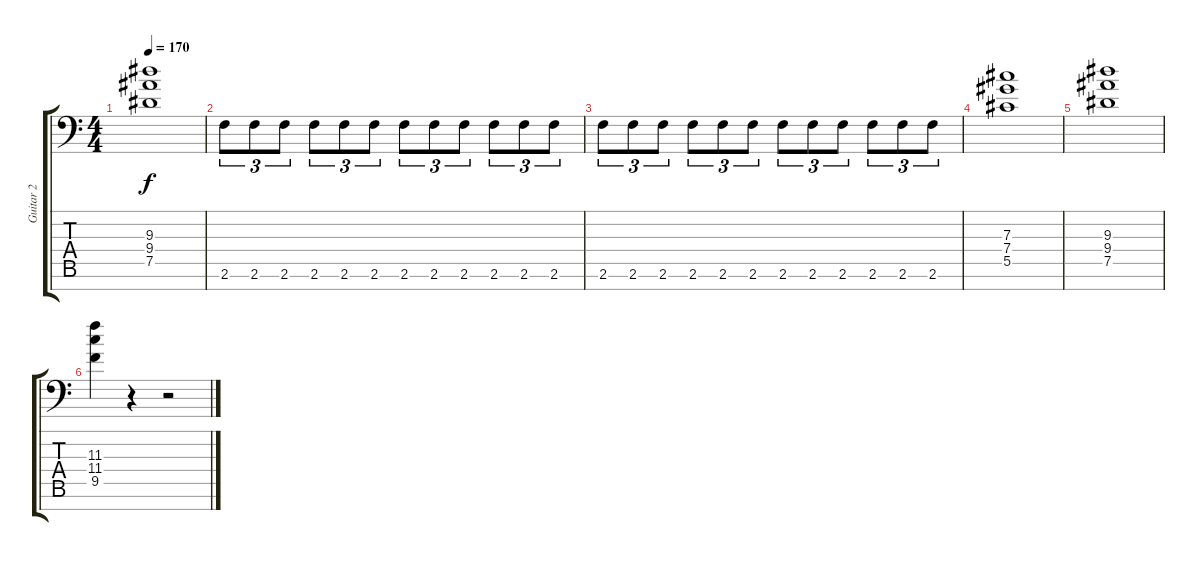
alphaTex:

\track ("Guitar 2" "Guitar 2") {instrument distortionguitar}
\staff {score tabs}
\tuning (Eb4 Bb3 Gb3 Db3 Ab2 Eb2 Bb1) {hide}
\ts (4 4)
\tempo 170
\clef f4
\ks c
(9.3 9.4 7.5).1{dy f} |
2.6.8{tu (3 2)} 2.6.8{tu (3 2)} 2.6.8{tu (3 2)} 2.6.8{tu (3 2)} 2.6.8{tu (3 2)} 2.6.8{tu (3 2)} 2.6.8{tu (3 2)} 2.6.8{tu (3 2)} 2.6.8{tu (3 2)} 2.6.8{tu (3 2)} 2.6.8{tu (3 2)} 2.6.8{tu (3 2)} |
2.6.8{tu (3 2)} 2.6.8{tu (3 2)} 2.6.8{tu (3 2)} 2.6.8{tu (3 2)} 2.6.8{tu (3 2)} 2.6.8{tu (3 2)} 2.6.8{tu (3 2)} 2.6.8{tu (3 2)} 2.6.8{tu (3 2)} 2.6.8{tu (3 2)} 2.6.8{tu (3 2)} 2.6.8{tu (3 2)} |
(7.3 7.4 5.5).1 |
(9.3 9.4 7.5).1 |
(11.3 11.4 9.5).4 r.4 r.2
